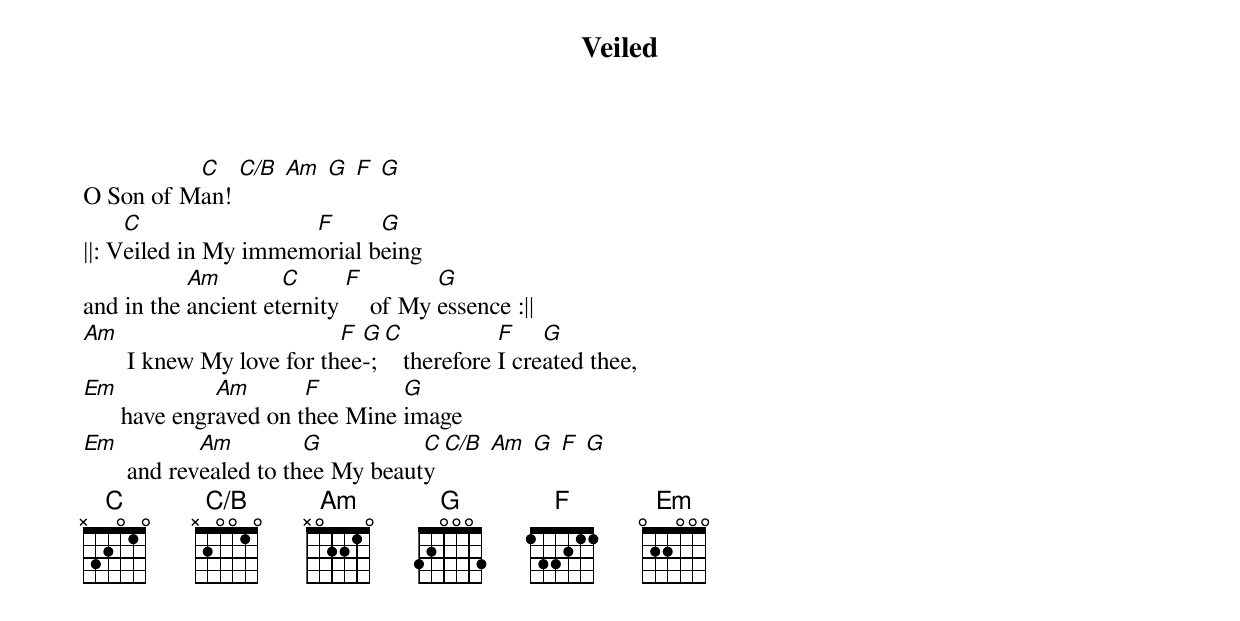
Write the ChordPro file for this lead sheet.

{title: Veiled}
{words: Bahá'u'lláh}
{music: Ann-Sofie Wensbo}
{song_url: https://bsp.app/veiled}

{define: C/B base-fret 1 frets x 2 0 0 1 0}

O Son of M[C]an! [C/B] [Am] [G] [F] [G]
||: V[C]eiled in My immem[F]orial b[G]eing
and in the [Am]ancient et[C]ernity [F]    of My [G]essence :||
[Am]       I knew My love for th[F]ee[G]-; [C]   therefore [F]I cre[G]ated thee,
[Em]      have engr[Am]aved on t[F]hee Mine [G]image
[Em]       and rev[Am]ealed to th[G]ee My beaut[C]y [C/B] [Am] [G] [F] [G]
